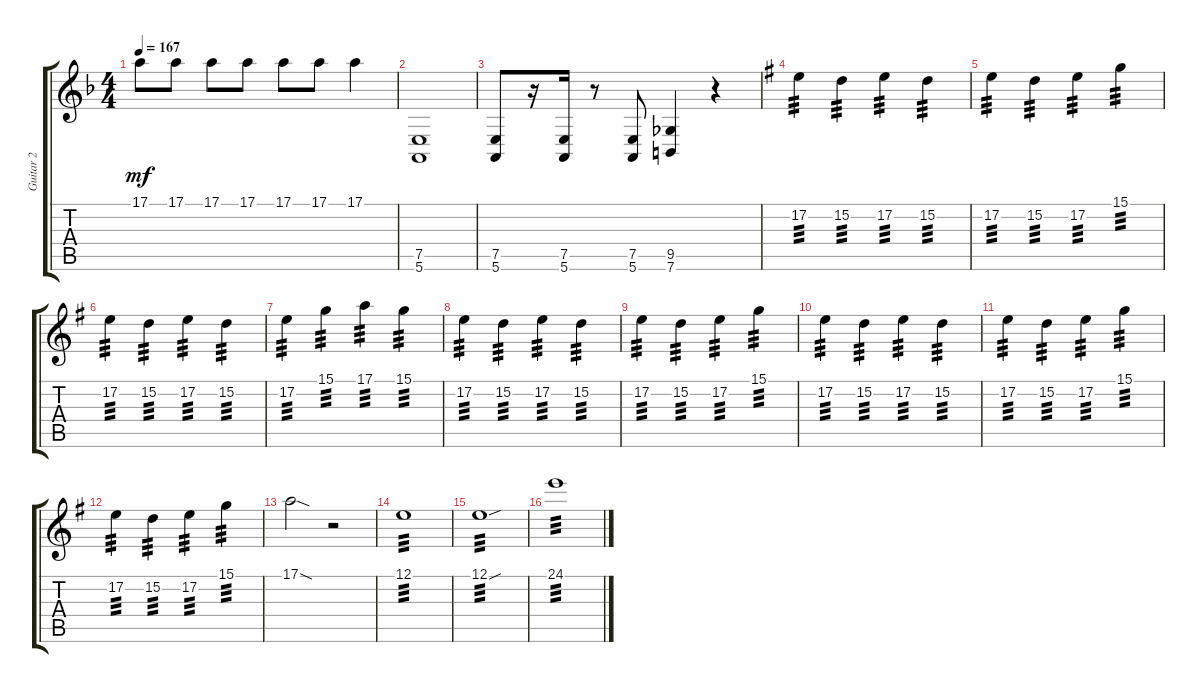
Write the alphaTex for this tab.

\track ("Guitar 2" "Guitar 2") {instrument voiceoohs}
\staff {score tabs}
\tuning (E4 B3 G3 D3 A2 E2) {hide}
\ts (4 4)
\tempo 167
\clef g2
\ks dminor
17.1.8{dy mf} 17.1.8 17.1.8 17.1.8 17.1.8 17.1.8 17.1.4 |
(7.5 5.6).1 |
(7.5 5.6).8 r.16 (7.5 5.6).16 r.8 (7.5 5.6).8 (9.5 7.6).4 r.4 |
\ks eminor
17.2.4{tp 3} 15.2.4{tp 3} 17.2.4{tp 3} 15.2.4{tp 3} |
17.2.4{tp 3} 15.2.4{tp 3} 17.2.4{tp 3} 15.1.4{tp 3} |
17.2.4{tp 3} 15.2.4{tp 3} 17.2.4{tp 3} 15.2.4{tp 3} |
17.2.4{tp 3} 15.1.4{tp 3} 17.1.4{tp 3} 15.1.4{tp 3} |
17.2.4{tp 3} 15.2.4{tp 3} 17.2.4{tp 3} 15.2.4{tp 3} |
17.2.4{tp 3} 15.2.4{tp 3} 17.2.4{tp 3} 15.1.4{tp 3} |
17.2.4{tp 3} 15.2.4{tp 3} 17.2.4{tp 3} 15.2.4{tp 3} |
17.2.4{tp 3} 15.2.4{tp 3} 17.2.4{tp 3} 15.1.4{tp 3} |
17.2.4{tp 3} 15.2.4{tp 3} 17.2.4{tp 3} 15.1.4{tp 3} |
17.1{sod}.2 r.2 |
12.1.1{tp 3} |
12.1{sou}.1{tp 3} |
24.1.1{tp 3}
